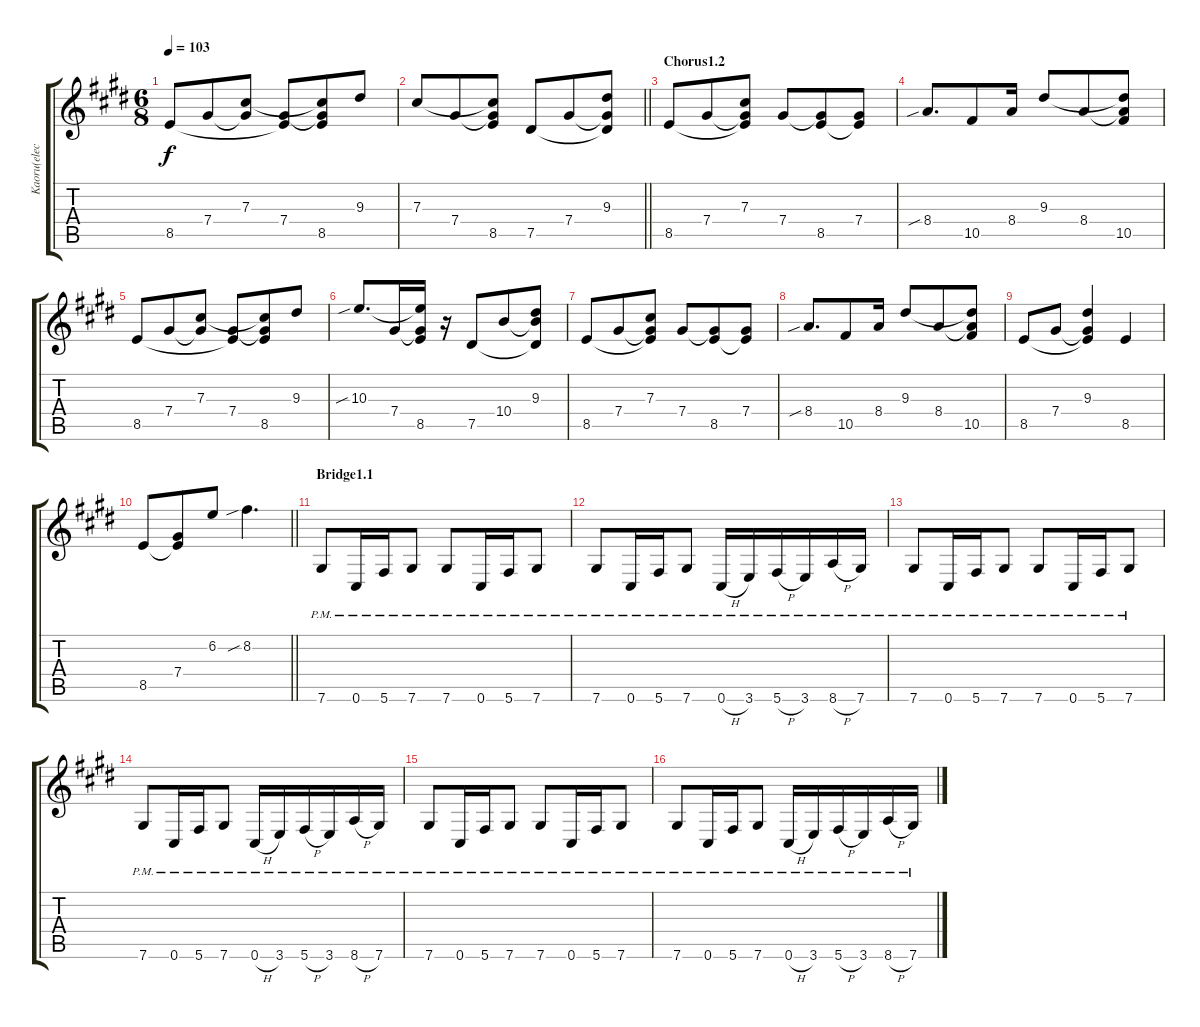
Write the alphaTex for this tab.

\track ("Kaoru(elec)" "Kaoru(elec") {instrument distortionguitar}
\staff {score tabs}
\tuning (Eb4 Bb3 Gb3 Db3 Ab2 Db2) {hide}
\ts (6 8)
\tempo 103
\clef g2
\ks c#minor
8.5.8{dy f} 7.4.8 (7.3 7.4{t}).8 (7.4 8.5{t}).8 (7.3{t} 7.4{t} 8.5).8 9.3.8 |
\barLineRight lightlight
7.3.8 7.4.8 (7.3{t} 7.4{t} 8.5).8 7.5.8 7.4.8 (9.3 7.4{t} 7.5{t}).8 |
\section ("" "Chorus1.2")
8.5.8 7.4.8 (7.3 7.4{t} 8.5{t}).8 7.4.8 (7.4{t} 8.5).8 (7.4 8.5{t}).8 |
8.4{sib}.8{d} 10.5.8 8.4.16 9.3.8 8.4.8 (9.3{t} 8.4{t} 10.5).8 |
8.5.8 7.4.8 (7.3 7.4{t}).8 (7.4 8.5{t}).8 (7.3{t} 7.4{t} 8.5).8 9.3.8 |
10.3{sib}.8{d} 7.4.16 (10.3{t} 7.4{t} 8.5).16 r.16 7.5.8 10.4.8 (9.3 10.4{t} 7.5{t}).8 |
8.5.8 7.4.8 (7.3 7.4{t} 8.5{t}).8 7.4.8 (7.4{t} 8.5).8 (7.4 8.5{t}).8 |
8.4{sib}.8{d} 10.5.8 8.4.16 9.3.8 8.4.8 (9.3{t} 8.4{t} 10.5).8 |
8.5.8 7.4.8 (9.3 7.4{t} 8.5{t}).4 8.5.4 |
\barLineRight lightlight
8.5.8 (7.4 8.5{t}).8 6.2.8 8.2{sib}.4{d} |
\section ("" "Bridge1.1")
7.6{pm}.8 0.6{pm}.16 5.6{pm}.16 7.6{pm}.8 7.6{pm}.8 0.6{pm}.16 5.6{pm}.16 7.6{pm}.8 |
7.6{pm}.8 0.6{pm}.16 5.6{pm}.16 7.6{pm}.8 0.6{h pm}.16 3.6{pm}.16 5.6{h pm}.16 3.6{pm}.16 8.6{h pm}.16 7.6{pm}.16 |
7.6{pm}.8 0.6{pm}.16 5.6{pm}.16 7.6{pm}.8 7.6{pm}.8 0.6{pm}.16 5.6{pm}.16 7.6{pm}.8 |
7.6{pm}.8 0.6{pm}.16 5.6{pm}.16 7.6{pm}.8 0.6{h pm}.16 3.6{pm}.16 5.6{h pm}.16 3.6{pm}.16 8.6{h pm}.16 7.6{pm}.16 |
7.6{pm}.8 0.6{pm}.16 5.6{pm}.16 7.6{pm}.8 7.6{pm}.8 0.6{pm}.16 5.6{pm}.16 7.6{pm}.8 |
7.6{pm}.8 0.6{pm}.16 5.6{pm}.16 7.6{pm}.8 0.6{h pm}.16 3.6{pm}.16 5.6{h pm}.16 3.6{pm}.16 8.6{h pm}.16 7.6{pm}.16
